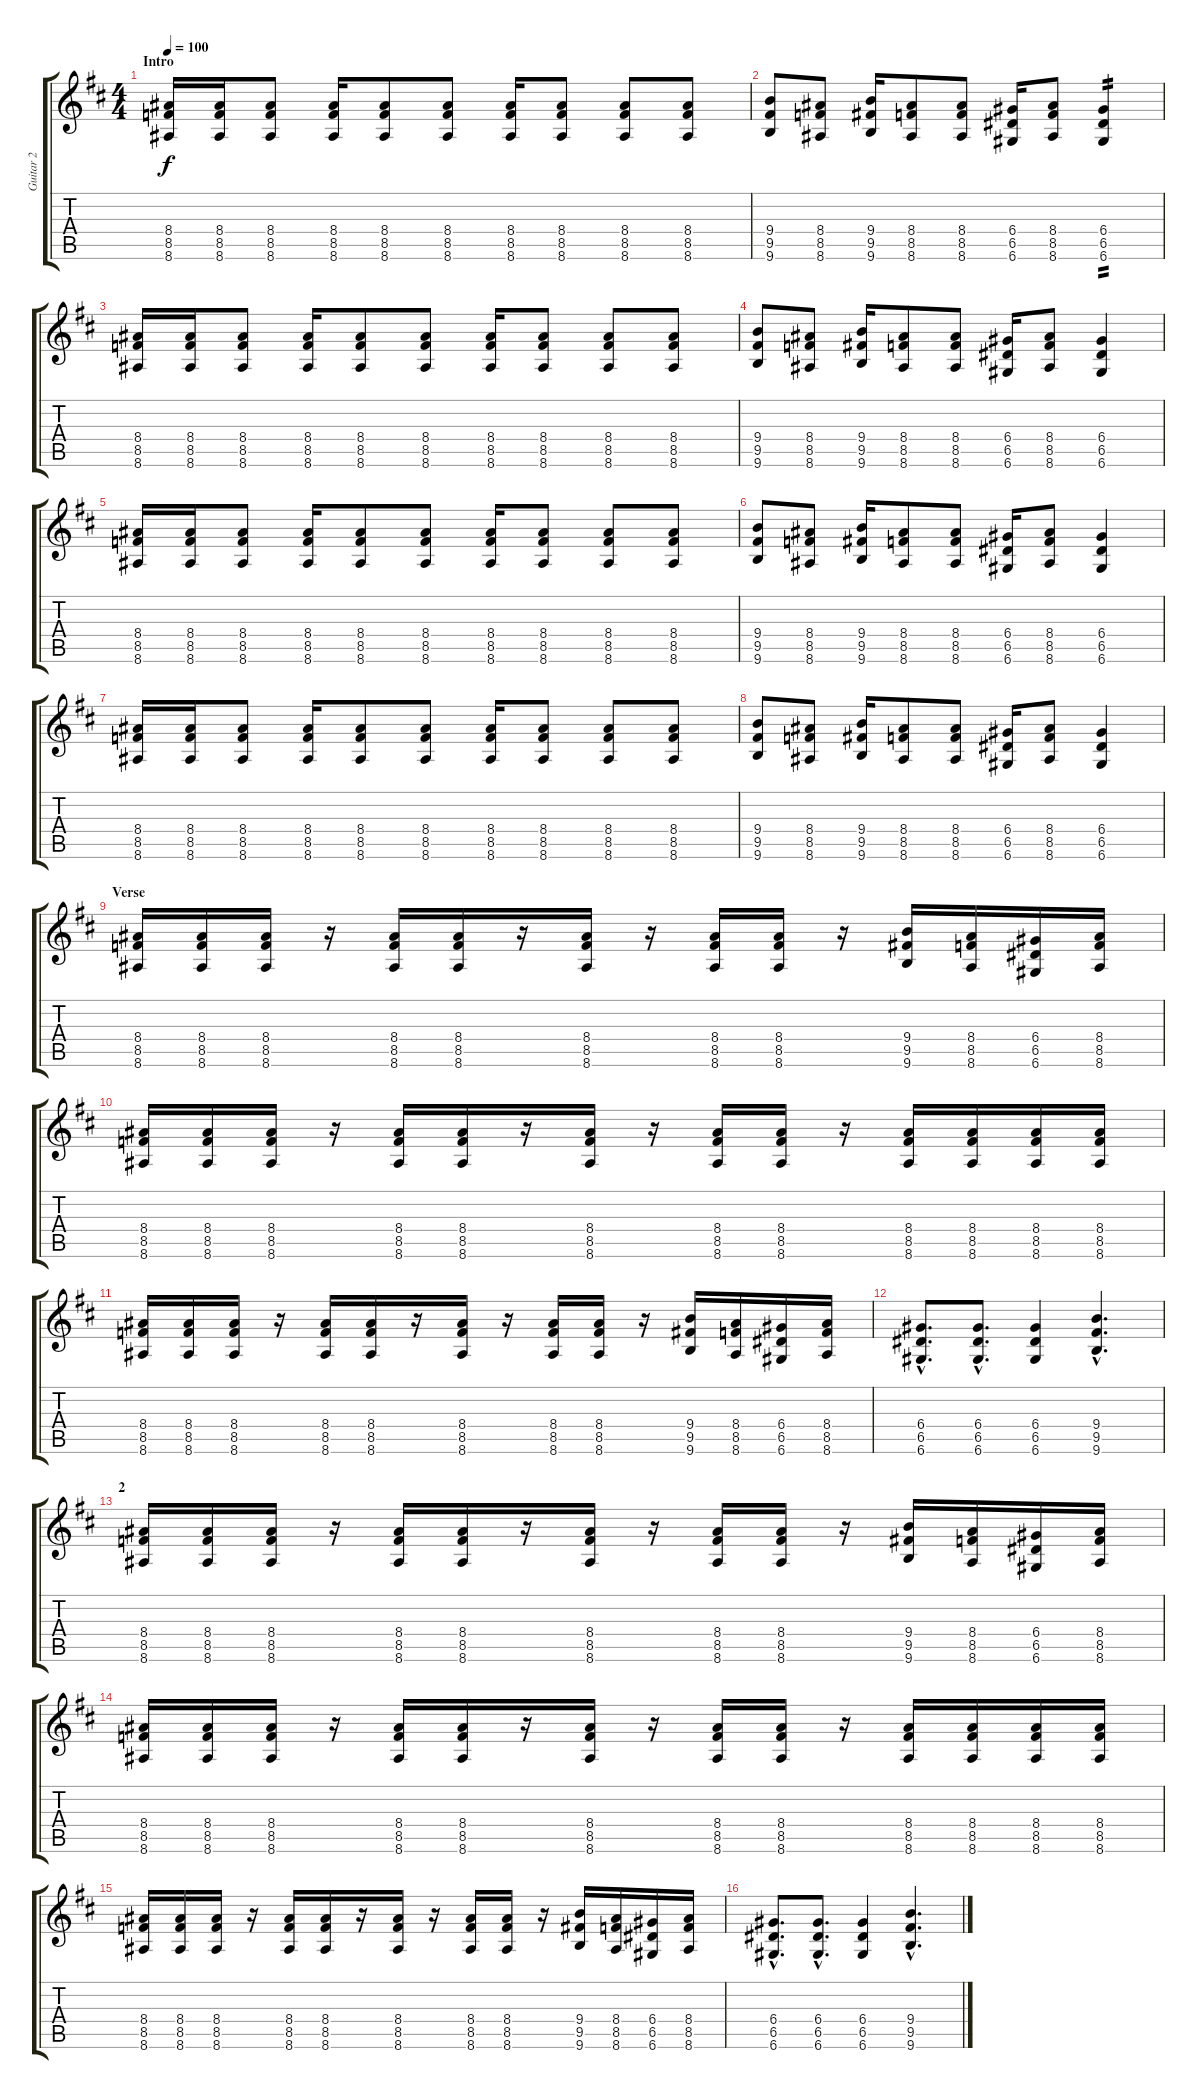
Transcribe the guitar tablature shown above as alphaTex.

\track ("Guitar 2" "Guitar 2") {instrument overdrivenguitar}
\staff {score tabs}
\tuning (E4 B3 G3 D3 A2 D2) {hide}
\ts (4 4)
\section ("" "Intro")
\tempo 100
\clef g2
\ks d
(8.4 8.5 8.6).16{dy f instrument overdrivenguitar} (8.4 8.5 8.6).16 (8.4 8.5 8.6).8 (8.4 8.5 8.6).16 (8.4 8.5 8.6).8 (8.4 8.5 8.6).8 (8.4 8.5 8.6).16 (8.4 8.5 8.6).8 (8.4 8.5 8.6).8 (8.4 8.5 8.6).8 |
(9.4 9.5 9.6).8 (8.4 8.5 8.6).8 (9.4 9.5 9.6).16 (8.4 8.5 8.6).8 (8.4 8.5 8.6).8 (6.4 6.5 6.6).16 (8.4 8.5 8.6).8 (6.4 6.5 6.6).4{tp 2} |
(8.4 8.5 8.6).16 (8.4 8.5 8.6).16 (8.4 8.5 8.6).8 (8.4 8.5 8.6).16 (8.4 8.5 8.6).8 (8.4 8.5 8.6).8 (8.4 8.5 8.6).16 (8.4 8.5 8.6).8 (8.4 8.5 8.6).8 (8.4 8.5 8.6).8 |
(9.4 9.5 9.6).8 (8.4 8.5 8.6).8 (9.4 9.5 9.6).16 (8.4 8.5 8.6).8 (8.4 8.5 8.6).8 (6.4 6.5 6.6).16 (8.4 8.5 8.6).8 (6.4 6.5 6.6).4 |
(8.4 8.5 8.6).16 (8.4 8.5 8.6).16 (8.4 8.5 8.6).8 (8.4 8.5 8.6).16 (8.4 8.5 8.6).8 (8.4 8.5 8.6).8 (8.4 8.5 8.6).16 (8.4 8.5 8.6).8 (8.4 8.5 8.6).8 (8.4 8.5 8.6).8 |
(9.4 9.5 9.6).8 (8.4 8.5 8.6).8 (9.4 9.5 9.6).16 (8.4 8.5 8.6).8 (8.4 8.5 8.6).8 (6.4 6.5 6.6).16 (8.4 8.5 8.6).8 (6.4 6.5 6.6).4 |
(8.4 8.5 8.6).16 (8.4 8.5 8.6).16 (8.4 8.5 8.6).8 (8.4 8.5 8.6).16 (8.4 8.5 8.6).8 (8.4 8.5 8.6).8 (8.4 8.5 8.6).16 (8.4 8.5 8.6).8 (8.4 8.5 8.6).8 (8.4 8.5 8.6).8 |
(9.4 9.5 9.6).8 (8.4 8.5 8.6).8 (9.4 9.5 9.6).16 (8.4 8.5 8.6).8 (8.4 8.5 8.6).8 (6.4 6.5 6.6).16 (8.4 8.5 8.6).8 (6.4 6.5 6.6).4 |
\section ("" "Verse")
(8.4 8.5 8.6).16{volume 8} (8.4 8.5 8.6).16 (8.4 8.5 8.6).16 r.16 (8.4 8.5 8.6).16 (8.4 8.5 8.6).16 r.16 (8.4 8.5 8.6).16 r.16 (8.4 8.5 8.6).16 (8.4 8.5 8.6).16 r.16 (9.4 9.5 9.6).16 (8.4 8.5 8.6).16 (6.4 6.5 6.6).16 (8.4 8.5 8.6).16 |
(8.4 8.5 8.6).16 (8.4 8.5 8.6).16 (8.4 8.5 8.6).16 r.16 (8.4 8.5 8.6).16 (8.4 8.5 8.6).16 r.16 (8.4 8.5 8.6).16 r.16 (8.4 8.5 8.6).16 (8.4 8.5 8.6).16 r.16 (8.4 8.5 8.6).16 (8.4 8.5 8.6).16 (8.4 8.5 8.6).16 (8.4 8.5 8.6).16 |
(8.4 8.5 8.6).16 (8.4 8.5 8.6).16 (8.4 8.5 8.6).16 r.16 (8.4 8.5 8.6).16 (8.4 8.5 8.6).16 r.16 (8.4 8.5 8.6).16 r.16 (8.4 8.5 8.6).16 (8.4 8.5 8.6).16 r.16 (9.4 9.5 9.6).16 (8.4 8.5 8.6).16 (6.4 6.5 6.6).16 (8.4 8.5 8.6).16 |
(6.4{hac} 6.5{hac} 6.6{hac}).8{d} (6.4{hac} 6.5{hac} 6.6{hac}).8{d} (6.4 6.5 6.6).4 (9.4{hac} 9.5{hac} 9.6{hac}).4{d} |
\section ("" "2")
(8.4 8.5 8.6).16{volume 8} (8.4 8.5 8.6).16 (8.4 8.5 8.6).16 r.16 (8.4 8.5 8.6).16 (8.4 8.5 8.6).16 r.16 (8.4 8.5 8.6).16 r.16 (8.4 8.5 8.6).16 (8.4 8.5 8.6).16 r.16 (9.4 9.5 9.6).16 (8.4 8.5 8.6).16 (6.4 6.5 6.6).16 (8.4 8.5 8.6).16 |
(8.4 8.5 8.6).16 (8.4 8.5 8.6).16 (8.4 8.5 8.6).16 r.16 (8.4 8.5 8.6).16 (8.4 8.5 8.6).16 r.16 (8.4 8.5 8.6).16 r.16 (8.4 8.5 8.6).16 (8.4 8.5 8.6).16 r.16 (8.4 8.5 8.6).16 (8.4 8.5 8.6).16 (8.4 8.5 8.6).16 (8.4 8.5 8.6).16 |
(8.4 8.5 8.6).16 (8.4 8.5 8.6).16 (8.4 8.5 8.6).16 r.16 (8.4 8.5 8.6).16 (8.4 8.5 8.6).16 r.16 (8.4 8.5 8.6).16 r.16 (8.4 8.5 8.6).16 (8.4 8.5 8.6).16 r.16 (9.4 9.5 9.6).16 (8.4 8.5 8.6).16 (6.4 6.5 6.6).16 (8.4 8.5 8.6).16 |
(6.4{hac} 6.5{hac} 6.6{hac}).8{d} (6.4{hac} 6.5{hac} 6.6{hac}).8{d} (6.4 6.5 6.6).4 (9.4{hac} 9.5{hac} 9.6{hac}).4{d}
